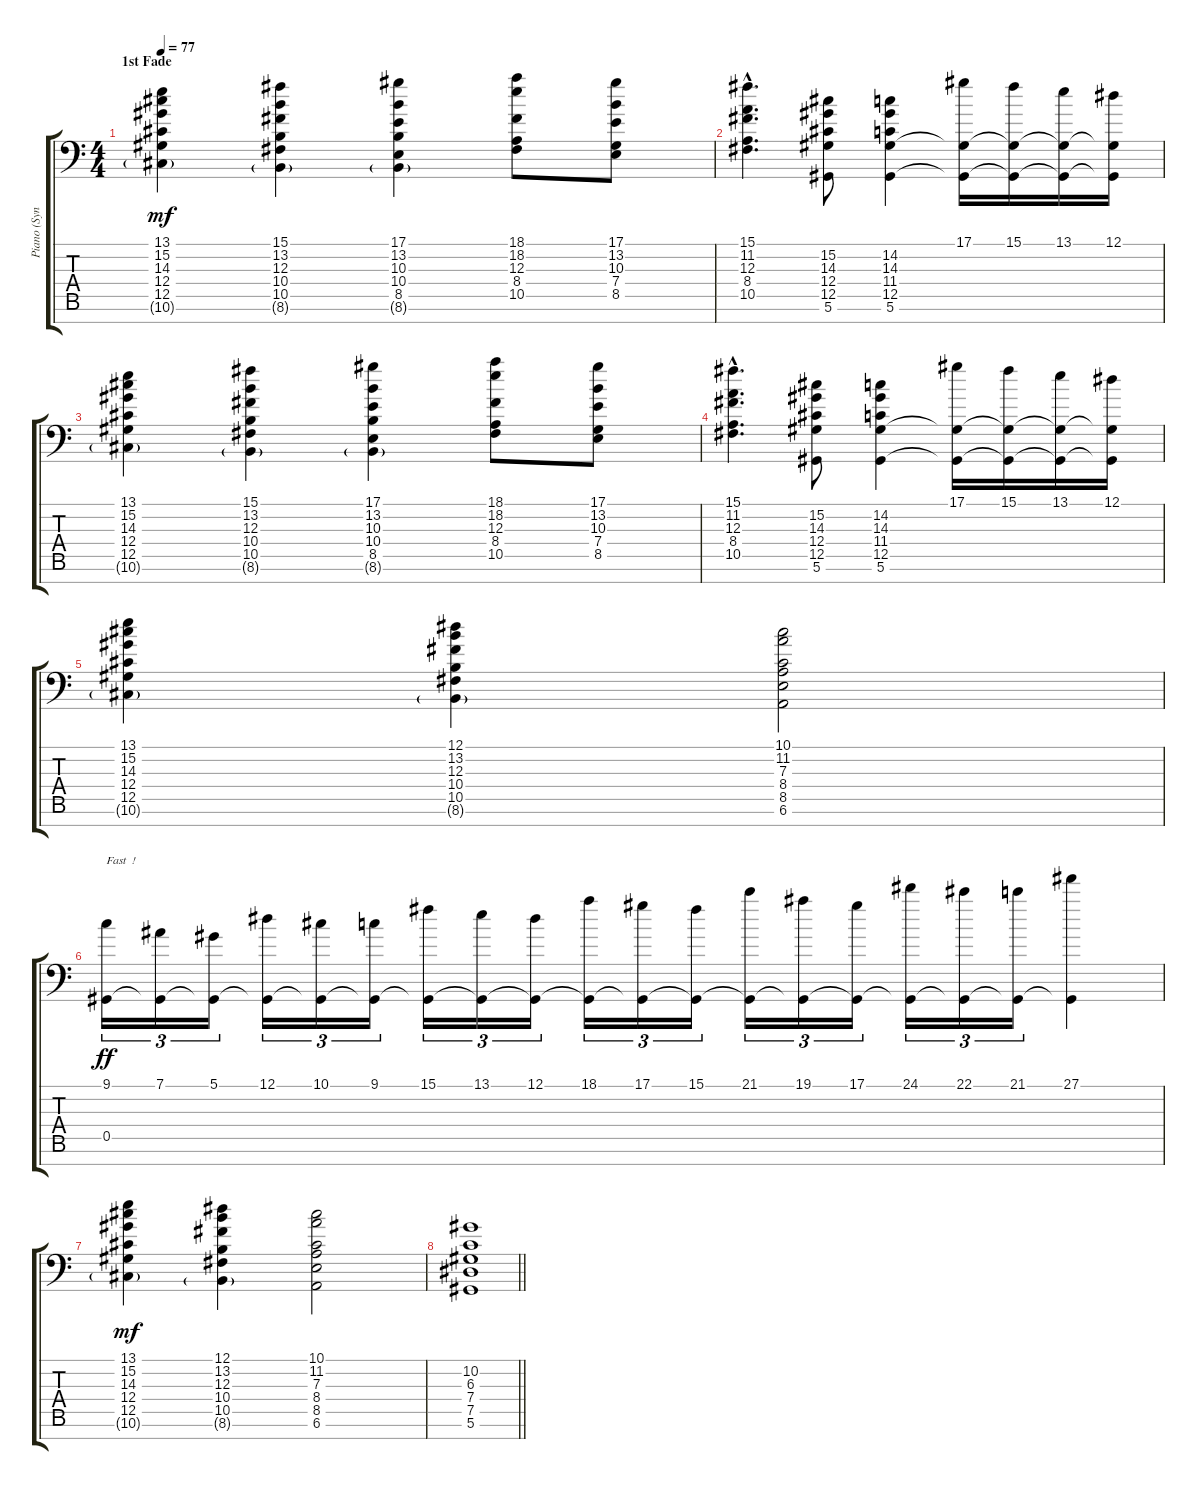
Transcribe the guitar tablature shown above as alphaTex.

\track ("Piano (Synth)" "Piano (Syn") {instrument brightacousticpiano}
\staff {score tabs}
\tuning (Eb4 Bb3 Gb3 Db3 Ab2 Eb2 Bb1) {hide}
\ts (4 4)
\section ("" "1st Fade")
\tempo 77
\clef f4
\ks c
(13.1 15.2 14.3 12.4 12.5 10.6{g}).4{dy mf volume 12 instrument tremolostrings} (15.1 13.2 12.3 10.4 10.5 8.6{g}).4 (17.1 13.2 10.3 10.4 8.5 8.6{g}).4 (18.1 18.2 12.3 8.4 10.5).8 (17.1 13.2 10.3 7.4 8.5).8 |
(15.1{hac} 11.2{hac} 12.3{hac} 8.4{hac} 10.5{hac}).4{d} (15.2 14.3 12.4 12.5 5.6).8 (14.2 14.3 11.4 12.5 5.6).4 (17.1 12.5{t} 5.6{t}).16 (15.1 12.5{t} 5.6{t}).16 (13.1 12.5{t} 5.6{t}).16 (12.1 12.5{t} 5.6{t}).16 |
(13.1 15.2 14.3 12.4 12.5 10.6{g}).4 (15.1 13.2 12.3 10.4 10.5 8.6{g}).4 (17.1 13.2 10.3 10.4 8.5 8.6{g}).4 (18.1 18.2 12.3 8.4 10.5).8 (17.1 13.2 10.3 7.4 8.5).8 |
(15.1{hac} 11.2{hac} 12.3{hac} 8.4{hac} 10.5{hac}).4{d} (15.2 14.3 12.4 12.5 5.6).8 (14.2 14.3 11.4 12.5 5.6).4 (17.1 12.5{t} 5.6{t}).16 (15.1 12.5{t} 5.6{t}).16 (13.1 12.5{t} 5.6{t}).16 (12.1 12.5{t} 5.6{t}).16 |
(13.1 15.2 14.3 12.4 12.5 10.6{g}).4 (12.1 13.2 12.3 10.4 10.5 8.6{g}).4 (10.1 11.2 7.3 8.4 8.5 6.6).2 |
(9.1 0.5).16{tu (3 2) txt "Fast  !" dy ff} (7.1 0.5{t}).16{tu (3 2)} (5.1 0.5{t}).16{tu (3 2)} (12.1 0.5{t}).16{tu (3 2)} (10.1 0.5{t}).16{tu (3 2)} (9.1 0.5{t}).16{tu (3 2)} (15.1 0.5{t}).16{tu (3 2)} (13.1 0.5{t}).16{tu (3 2)} (12.1 0.5{t}).16{tu (3 2)} (18.1 0.5{t}).16{tu (3 2)} (17.1 0.5{t}).16{tu (3 2)} (15.1 0.5{t}).16{tu (3 2)} (21.1 0.5{t}).16{tu (3 2)} (19.1 0.5{t}).16{tu (3 2)} (17.1 0.5{t}).16{tu (3 2)} (24.1 0.5{t}).16{tu (3 2)} (22.1 0.5{t}).16{tu (3 2)} (21.1 0.5{t}).16{tu (3 2)} (27.1 0.5{t}).4 |
(13.1 15.2 14.3 12.4 12.5 10.6{g}).4{dy mf} (12.1 13.2 12.3 10.4 10.5 8.6{g}).4 (10.1 11.2 7.3 8.4 8.5 6.6).2 |
\barLineRight lightlight
(10.2 6.3 7.4 7.5 5.6).1
